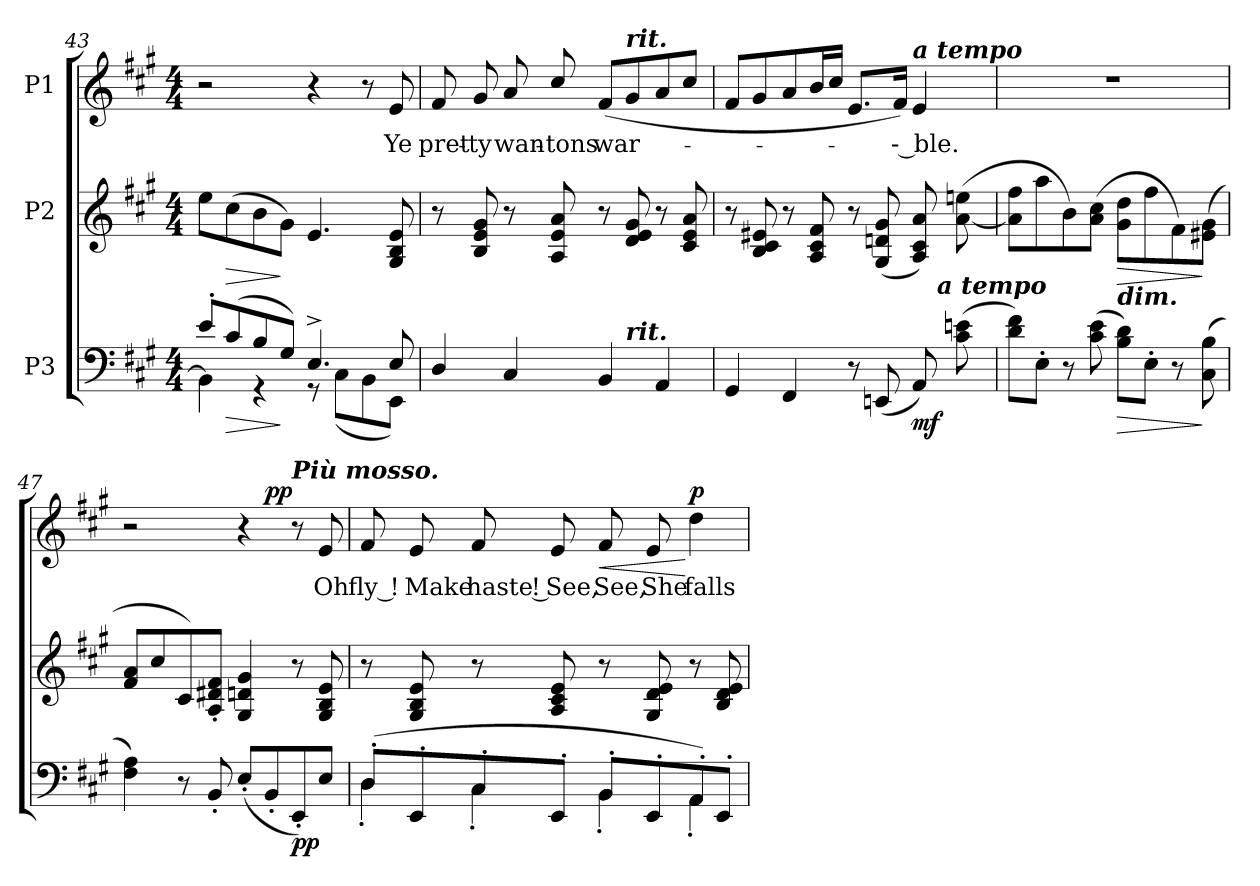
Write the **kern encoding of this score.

**kern	**dynam	**kern	**dynam	**kern	**text	**dynam
*part3	*part3	*part2	*part2	*part1	*part1	*part1
*staff3	*staff3	*staff2	*staff2	*staff1	*staff1	*staff1
*I"P3	*	*I"P2	*	*I"P1	*	*
!!LO:LB:g=z
*clefF4	*	*clefG2	*	*clefG2	*	*
*k[f#c#g#]	*	*k[f#c#g#]	*	*k[f#c#g#]	*	*
*A:	*	*A:	*	*A:	*	*
*M4/4	*	*M4/4	*	*M4/4	*	*
=43	=43	=43	=43	=43	=43	=43
*^	*	*	*	*	*	*
8e'i/L	4BBi\]	.	8eei\L	.	2r	.	.
!	!	!LO:HP:b	!	!LO:HP:b	!	!	!
(8c#i/	.	>	(8cc#i\	>	.	.	.
8Bi/	4r	.	8bi\	.	.	.	.
8G#i/J)	.	]	8g#i\J)	]	.	.	.
4.E^i/	8r	.	4.ei/	.	4r	.	.
.	(8C#i\L	.	.	.	.	.	.
.	8BBi\	.	.	.	8r	.	.
!	!	!	!	!	!	!LO:LY:b:color=#000000	!
8Ei/	8EEi\J)	.	8G#i/ 8Bi 8ei	.	8ei/	Ye	.
=44	=44	=44	=44	=44	=44	=44	=44
!	!	!	!	!	!	!LO:LY:b:color=#000000	!
4Di/	2ryy	.	8r	.	8f#i/	pret-	.
!	!	!	!	!	!	!LO:LY:b:color=#000000	!
.	.	.	8Bi/ 8ei 8g#i	.	8g#i/	-ty	.
!	!	!	!	!	!	!LO:LY:b:color=#000000	!
4C#i/	.	.	8r	.	8ai/	wan-	.
!	!	!	!	!	!	!LO:LY:b:color=#000000	!
.	.	.	8Ai/ 8ei 8ai	.	8cc#i/	-tons	.
!	!	!	!	!	!	!LO:LY:b:color=#000000	!
4BBi/	8ryy	.	8r	.	(8f#i/L	war-	.
!	!	!	!	!	!LO:TX:a:Bi:t=rit.	!	!
!	!LO:TX:a:Bi:t=rit.	!	!	!	!	!	!
.	4.ryy	.	8di/ 8ei 8g#i	.	8g#i/	.	.
4AAi/	.	.	8r	.	8ai/	.	.
.	.	.	8c#i/ 8ei 8ai	.	8cc#i/J	.	.
=45	=45	=45	=45	=45	=45	=45	=45
4GG#i/	2ryy	.	8r	.	8f#i/L	.	.
.	.	.	8Bi/ 8c#i 8e#Xi	.	8g#i/	.	.
4FF#i/	.	.	8r	.	8ai/	.	.
.	.	.	8Ai/ 8c#i 8f#i	.	16bi/L	.	.
.	.	.	.	.	16cc#i/JJ	.	.
8r	4ryy	.	8r	.	8.ei/L	.	.
(8EEni/	.	.	(8G#i/ 8dni 8g#i	.	.	.	.
.	.	.	.	.	16f#i/Jk)	.	.
!	!	!	!	!	!LO:TX:a:Bi:t=a tempo	!	!
!	!	!	!	!	!	!LO:LY:b:color=#000000	!
8AAi/)	32ryy	mf	8Ai/ 8c#i 8ai)	.	4ei/	-- ble.	.
.	64ryy	.	.	.	.	.	.
.	256..ryy	.	.	.	.	.	.
!	!LO:TX:a:Bi:t=a tempo	!	!	!	!	!	!
.	8ryy	.	.	.	.	.	.
(8c#i\ 8eni	.	.	([8ai\ 8eeni	.	.	.	.
.	16ryy	.	.	.	.	.	.
.	128ryy	.	.	.	.	.	.
.	1024ryy	.	.	.	.	.	.
!!LO:LB:g=z
=46	=46	=46	=46	=46	=46	=46	=46
!LO:TX:a:Bi:t=vivace	!	!	!	!	!	!	!
*v	*v	*	*	*	*	*	*
8di\ 8f#iL)	.	8ai\] 8ff#iL	.	1r	.	.
8E'i\J	.	8aai\	.	.	.	.
8r	.	8bi\)	.	.	.	.
(8c#i\ 8ei	.	(8ai\ 8cc#iJ	.	.	.	.
!LO:TX:a:Bi:t=dim.	!	!	!	!	!	!
!	!LO:HP:b	!	!LO:HP:b	!	!	!
8Bi\ 8diL)	>	8g#i\ 8ddiL	>	.	.	.
8E'i\J	.	8ff#i\	.	.	.	.
8r	.	8f#i\)	.	.	.	.
(8C#i\ 8Bi	]	(8e#Xi\ 8g#iJ	]	.	.	.
=47	=47	=47	=47	=47	=47	=47
*	*	*	*	*^	*	*
4F#i\ 4Ai)	.	8f#i/ 8aiL	.	2r	2ryy	.	.
.	.	8cc#i/	.	.	.	.	.
8r	.	8c#i/)	.	.	.	.	.
8BB'i/	.	8Ai/' 8d#Xi' 8f#i'J	.	.	.	.	.
(8E'i/L	.	4G#i/ 4dni 4g#i	.	4r	8ryy	.	.
8BB'i/	.	.	.	.	4.ryy	.	pp
!	!	!	!	!LO:TX:a:Bi:t=Più mosso.	!	!	!
8EE'i/)	pp	8r	.	8r	.	.	.
!	!	!	!	!	!	!LO:LY:b:color=#000000	!
8Ei/J	.	8G#i/ 8Bi 8ei	.	8ei/	.	Oh	.
*	*	*	*	*v	*v	*	*
=48	=48	=48	=48	=48	=48	=48
*^	*	*	*	*	*	*
*	*	*	*	*	*^	*	*
!	!	!	!	!	!	!	!LO:LY:b:color=#000000	!
*	*	*	*	*	*v	*v	*	*
(8D'i/L	4D'i\	.	8r	.	8f#i/	fly !	.
!	!	!	!	!	!	!LO:LY:b:color=#000000	!
8EE'i/	.	.	8G#i/ 8Bi 8ei	.	8ei/	Make	.
!	!	!	!	!	!	!LO:LY:b:color=#000000	!
8C#'i/	4C#'i\	.	8r	.	8f#i/	haste !	.
!	!	!	!	!	!	!LO:LY:b:color=#000000	!
8EE'i/J	.	.	8Ai/ 8c#i 8ei	.	8ei/	See,	.
!	!	!	!	!	!	!LO:LY:b:color=#000000	!LO:HP:b
8BB'i/L	4BB'i\	.	8r	.	8f#i/	See,	<
!	!	!	!	!	!	!LO:LY:b:color=#000000	!
8EE'i/	.	.	8G#i/ 8di 8ei	.	8ei/	She	.
!	!	!	!	!	!	!LO:LY:b:color=#000000	!
8AA'i/)	4AA'i\	.	8r	.	4ddi\	falls	[ p
8EE'i/J	.	.	8Bi/ 8di 8ei	.	.	.	.
*v	*v	*	*	*	*	*	*
=	=	=	=	=	=	=
*-	*-	*-	*-	*-	*-	*-
